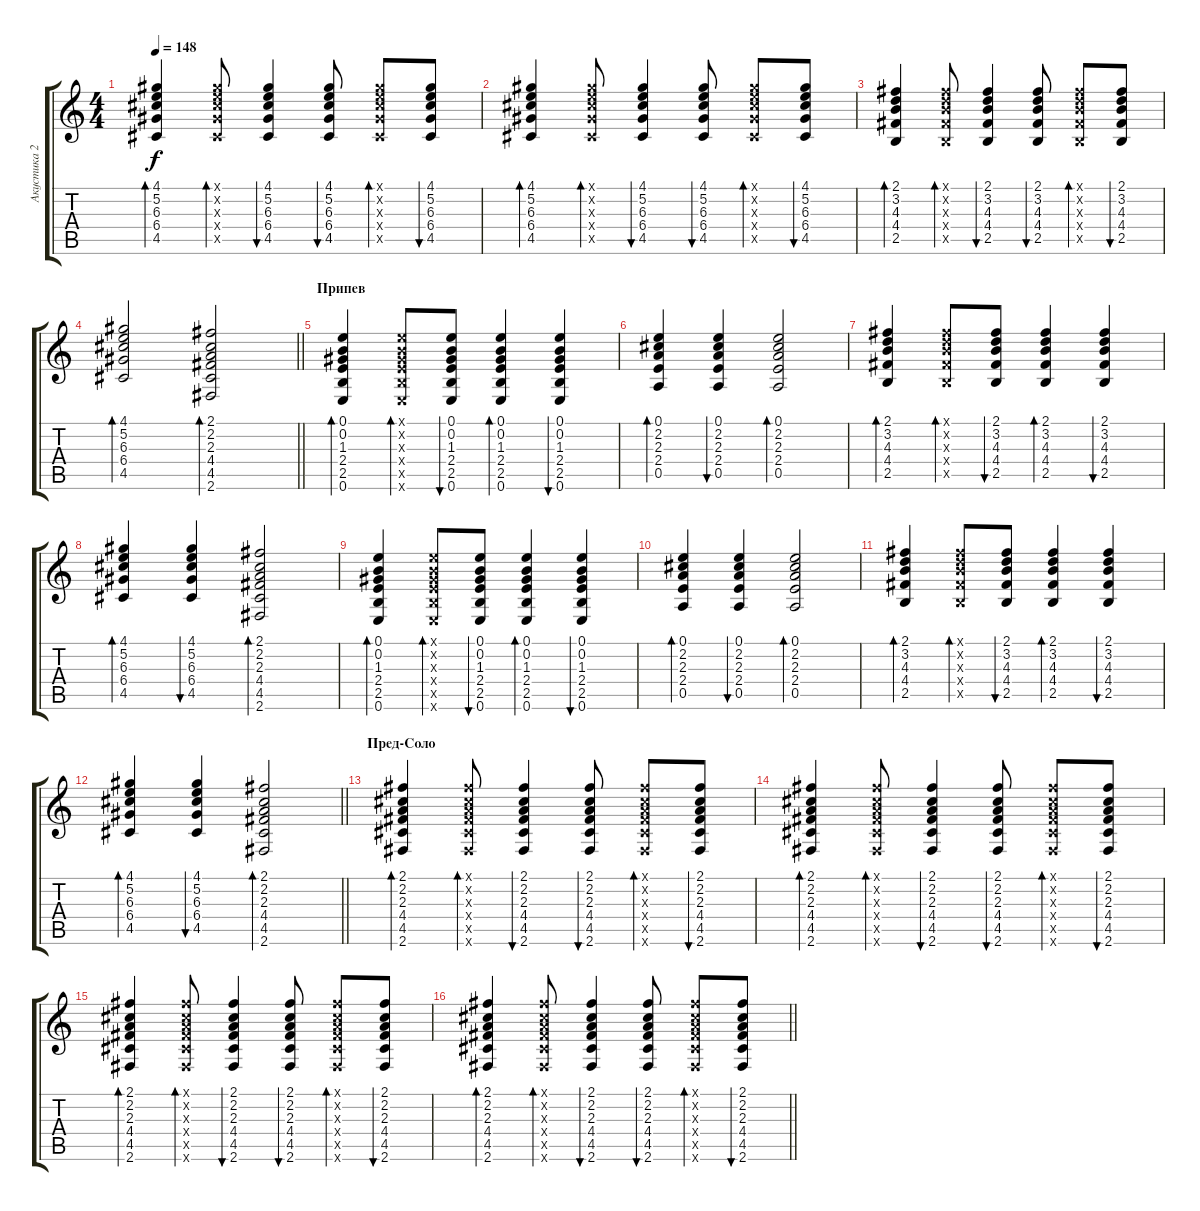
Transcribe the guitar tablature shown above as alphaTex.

\track ("Акустика 2" "Акустика 2") {instrument acousticguitarsteel}
\staff {score tabs}
\tuning (E4 B3 G3 D3 A2 E2) {hide}
\ts (4 4)
\tempo 148
\clef g2
\ks c
(4.1 5.2 6.3 6.4 4.5).4{bd 30 dy f} (4.1{x} 5.2{x} 6.3{x} 6.4{x} 4.5{x}).8{bd 30} (4.1 5.2 6.3 6.4 4.5).4{bu 30} (4.1 5.2 6.3 6.4 4.5).8{bu 30} (4.1{x} 5.2{x} 6.3{x} 6.4{x} 4.5{x}).8{bd 30} (4.1 5.2 6.3 6.4 4.5).8{bu 30} |
(4.1 5.2 6.3 6.4 4.5).4{bd 30} (4.1{x} 5.2{x} 6.3{x} 6.4{x} 4.5{x}).8{bd 30} (4.1 5.2 6.3 6.4 4.5).4{bu 30} (4.1 5.2 6.3 6.4 4.5).8{bu 30} (4.1{x} 5.2{x} 6.3{x} 6.4{x} 4.5{x}).8{bd 30} (4.1 5.2 6.3 6.4 4.5).8{bu 30} |
(2.1 3.2 4.3 4.4 2.5).4{bd 30} (2.1{x} 3.2{x} 4.3{x} 4.4{x} 2.5{x}).8{bd 30} (2.1 3.2 4.3 4.4 2.5).4{bu 30} (2.1 3.2 4.3 4.4 2.5).8{bu 30} (2.1{x} 3.2{x} 4.3{x} 4.4{x} 2.5{x}).8{bd 30} (2.1 3.2 4.3 4.4 2.5).8{bu 30} |
\barLineRight lightlight
(4.1 5.2 6.3 6.4 4.5).2{bd 30} (2.1 2.2 2.3 4.4 4.5 2.6).2{bd 30} |
\section ("" "Припев")
(0.1 0.2 1.3 2.4 2.5 0.6).4{bd 30} (0.1{x} 0.2{x} 1.3{x} 2.4{x} 2.5{x} 0.6{x}).8{bd 30} (0.1 0.2 1.3 2.4 2.5 0.6).8{bu 30} (0.1 0.2 1.3 2.4 2.5 0.6).4{bd 30} (0.1 0.2 1.3 2.4 2.5 0.6).4{bu 30} |
(0.1 2.2 2.3 2.4 0.5).4{bd 30} (0.1 2.2 2.3 2.4 0.5).4{bu 30} (0.1 2.2 2.3 2.4 0.5).2{bd 30} |
(2.1 3.2 4.3 4.4 2.5).4{bd 30} (2.1{x} 3.2{x} 4.3{x} 4.4{x} 2.5{x}).8{bd 30} (2.1 3.2 4.3 4.4 2.5).8{bu 30} (2.1 3.2 4.3 4.4 2.5).4{bd 30} (2.1 3.2 4.3 4.4 2.5).4{bu 30} |
(4.1 5.2 6.3 6.4 4.5).4{bd 30} (4.1 5.2 6.3 6.4 4.5).4{bu 30} (2.1 2.2 2.3 4.4 4.5 2.6).2{bd 30} |
(0.1 0.2 1.3 2.4 2.5 0.6).4{bd 30} (0.1{x} 0.2{x} 1.3{x} 2.4{x} 2.5{x} 0.6{x}).8{bd 30} (0.1 0.2 1.3 2.4 2.5 0.6).8{bu 30} (0.1 0.2 1.3 2.4 2.5 0.6).4{bd 30} (0.1 0.2 1.3 2.4 2.5 0.6).4{bu 30} |
(0.1 2.2 2.3 2.4 0.5).4{bd 30} (0.1 2.2 2.3 2.4 0.5).4{bu 30} (0.1 2.2 2.3 2.4 0.5).2{bd 30} |
(2.1 3.2 4.3 4.4 2.5).4{bd 30} (2.1{x} 3.2{x} 4.3{x} 4.4{x} 2.5{x}).8{bd 30} (2.1 3.2 4.3 4.4 2.5).8{bu 30} (2.1 3.2 4.3 4.4 2.5).4{bd 30} (2.1 3.2 4.3 4.4 2.5).4{bu 30} |
\barLineRight lightlight
(4.1 5.2 6.3 6.4 4.5).4{bd 30} (4.1 5.2 6.3 6.4 4.5).4{bu 30} (2.1 2.2 2.3 4.4 4.5 2.6).2{bd 30} |
\section ("" "Пред-Соло")
(2.1 2.2 2.3 4.4 4.5 2.6).4{bd 30} (2.1{x} 2.2{x} 2.3{x} 4.4{x} 4.5{x} 2.6{x}).8{bd 30} (2.1 2.2 2.3 4.4 4.5 2.6).4{bu 30} (2.1 2.2 2.3 4.4 4.5 2.6).8{bu 30} (2.1{x} 2.2{x} 2.3{x} 4.4{x} 4.5{x} 2.6{x}).8{bd 30} (2.1 2.2 2.3 4.4 4.5 2.6).8{bu 30} |
(2.1 2.2 2.3 4.4 4.5 2.6).4{bd 30} (2.1{x} 2.2{x} 2.3{x} 4.4{x} 4.5{x} 2.6{x}).8{bd 30} (2.1 2.2 2.3 4.4 4.5 2.6).4{bu 30} (2.1 2.2 2.3 4.4 4.5 2.6).8{bu 30} (2.1{x} 2.2{x} 2.3{x} 4.4{x} 4.5{x} 2.6{x}).8{bd 30} (2.1 2.2 2.3 4.4 4.5 2.6).8{bu 30} |
(2.1 2.2 2.3 4.4 4.5 2.6).4{bd 30} (2.1{x} 2.2{x} 2.3{x} 4.4{x} 4.5{x} 2.6{x}).8{bd 30} (2.1 2.2 2.3 4.4 4.5 2.6).4{bu 30} (2.1 2.2 2.3 4.4 4.5 2.6).8{bu 30} (2.1{x} 2.2{x} 2.3{x} 4.4{x} 4.5{x} 2.6{x}).8{bd 30} (2.1 2.2 2.3 4.4 4.5 2.6).8{bu 30} |
\barLineRight lightlight
(2.1 2.2 2.3 4.4 4.5 2.6).4{bd 30} (2.1{x} 2.2{x} 2.3{x} 4.4{x} 4.5{x} 2.6{x}).8{bd 30} (2.1 2.2 2.3 4.4 4.5 2.6).4{bu 30} (2.1 2.2 2.3 4.4 4.5 2.6).8{bu 30} (2.1{x} 2.2{x} 2.3{x} 4.4{x} 4.5{x} 2.6{x}).8{bd 30} (2.1 2.2 2.3 4.4 4.5 2.6).8{bu 30}
